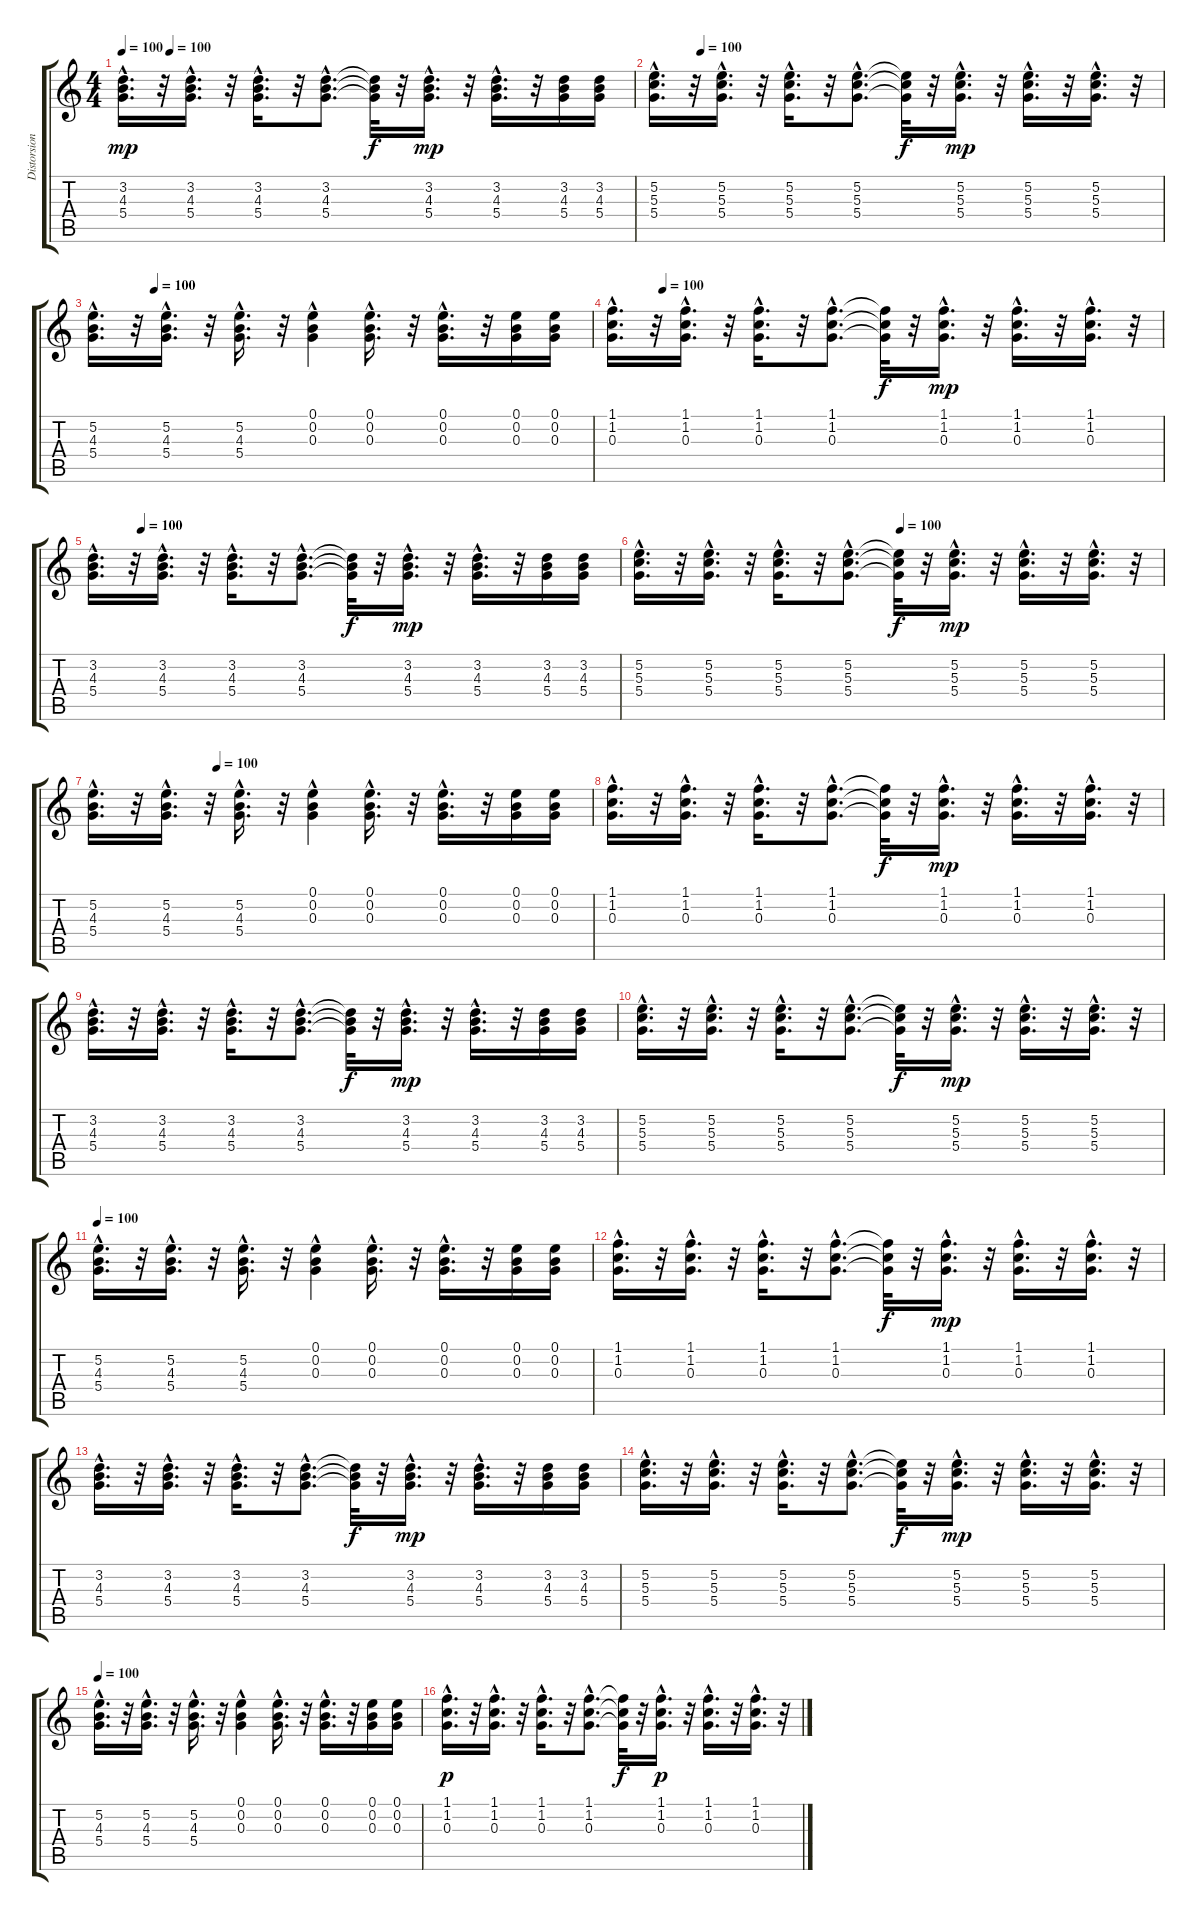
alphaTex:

\track ("Distorsion" "Distorsion") {instrument distortionguitar}
\staff {score tabs}
\tuning (E4 B3 G3 D3 A2 E2) {hide}
\ts (4 4)
\tempo 100
\tempo (100 0.09375)
\clef g2
\ks c
(3.2{hac} 4.3{hac} 5.4{hac}).16{d dy mp} r.32 (3.2{hac} 4.3{hac} 5.4{hac}).16{d} r.32 (3.2{hac} 4.3{hac} 5.4{hac}).16{d} r.32 (3.2{hac} 4.3{hac} 5.4{hac}).8{d} (3.2{t} 4.3{t} 5.4{t}).32{dy f} r.32 (3.2{hac} 4.3{hac} 5.4{hac}).16{d dy mp} r.32 (3.2{hac} 4.3{hac} 5.4{hac}).16{d} r.32 (3.2 4.3 5.4).16 (3.2 4.3 5.4).16 |
\tempo (100 0.09375)
(5.2{hac} 5.3{hac} 5.4{hac}).16{d} r.32 (5.2{hac} 5.3{hac} 5.4{hac}).16{d} r.32 (5.2{hac} 5.3{hac} 5.4{hac}).16{d} r.32 (5.2{hac} 5.3{hac} 5.4{hac}).8{d} (5.2{t} 5.3{t} 5.4{t}).32{dy f} r.32 (5.2{hac} 5.3{hac} 5.4{hac}).16{d dy mp} r.32 (5.2{hac} 5.3{hac} 5.4{hac}).16{d} r.32 (5.2{hac} 5.3{hac} 5.4{hac}).16{d} r.32 |
\tempo (100 0.125)
(5.2{hac} 4.3{hac} 5.4{hac}).16{d} r.32 (5.2{hac} 4.3{hac} 5.4{hac}).16{d} r.32 (5.2{hac} 4.3{hac} 5.4{hac}).16{d} r.32 (0.1{hac} 0.2 0.3).4 (0.1{hac} 0.2{hac} 0.3{hac}).16{d} r.32 (0.1{hac} 0.2{hac} 0.3{hac}).16{d} r.32 (0.1 0.2 0.3).16 (0.1 0.2 0.3).16 |
\tempo (100 0.09375)
(1.1{hac} 1.2{hac} 0.3{hac}).16{d} r.32 (1.1{hac} 1.2{hac} 0.3{hac}).16{d} r.32 (1.1{hac} 1.2{hac} 0.3{hac}).16{d} r.32 (1.1{hac} 1.2{hac} 0.3{hac}).8{d} (1.1{t} 1.2{t} 0.3{t}).32{dy f} r.32 (1.1{hac} 1.2{hac} 0.3{hac}).16{d dy mp} r.32 (1.1{hac} 1.2{hac} 0.3{hac}).16{d} r.32 (1.1{hac} 1.2{hac} 0.3{hac}).16{d} r.32 |
\tempo (100 0.09375)
(3.2{hac} 4.3{hac} 5.4{hac}).16{d} r.32 (3.2{hac} 4.3{hac} 5.4{hac}).16{d} r.32 (3.2{hac} 4.3{hac} 5.4{hac}).16{d} r.32 (3.2{hac} 4.3{hac} 5.4{hac}).8{d} (3.2{t} 4.3{t} 5.4{t}).32{dy f} r.32 (3.2{hac} 4.3{hac} 5.4{hac}).16{d dy mp} r.32 (3.2{hac} 4.3{hac} 5.4{hac}).16{d} r.32 (3.2 4.3 5.4).16 (3.2 4.3 5.4).16 |
\tempo (100 0.5)
(5.2{hac} 5.3{hac} 5.4{hac}).16{d} r.32 (5.2{hac} 5.3{hac} 5.4{hac}).16{d} r.32 (5.2{hac} 5.3{hac} 5.4{hac}).16{d} r.32 (5.2{hac} 5.3{hac} 5.4{hac}).8{d} (5.2{t} 5.3{t} 5.4{t}).32{dy f} r.32 (5.2{hac} 5.3{hac} 5.4{hac}).16{d dy mp} r.32 (5.2{hac} 5.3{hac} 5.4{hac}).16{d} r.32 (5.2{hac} 5.3{hac} 5.4{hac}).16{d} r.32 |
\tempo (100 0.25)
(5.2{hac} 4.3{hac} 5.4{hac}).16{d} r.32 (5.2{hac} 4.3{hac} 5.4{hac}).16{d} r.32 (5.2{hac} 4.3{hac} 5.4{hac}).16{d} r.32 (0.1{hac} 0.2 0.3).4 (0.1{hac} 0.2{hac} 0.3{hac}).16{d} r.32 (0.1{hac} 0.2{hac} 0.3{hac}).16{d} r.32 (0.1 0.2 0.3).16 (0.1 0.2 0.3).16 |
(1.1{hac} 1.2{hac} 0.3{hac}).16{d} r.32 (1.1{hac} 1.2{hac} 0.3{hac}).16{d} r.32 (1.1{hac} 1.2{hac} 0.3{hac}).16{d} r.32 (1.1{hac} 1.2{hac} 0.3{hac}).8{d} (1.1{t} 1.2{t} 0.3{t}).32{dy f} r.32 (1.1{hac} 1.2{hac} 0.3{hac}).16{d dy mp} r.32 (1.1{hac} 1.2{hac} 0.3{hac}).16{d} r.32 (1.1{hac} 1.2{hac} 0.3{hac}).16{d} r.32 |
(3.2{hac} 4.3{hac} 5.4{hac}).16{d} r.32 (3.2{hac} 4.3{hac} 5.4{hac}).16{d} r.32 (3.2{hac} 4.3{hac} 5.4{hac}).16{d} r.32 (3.2{hac} 4.3{hac} 5.4{hac}).8{d} (3.2{t} 4.3{t} 5.4{t}).32{dy f} r.32 (3.2{hac} 4.3{hac} 5.4{hac}).16{d dy mp} r.32 (3.2{hac} 4.3{hac} 5.4{hac}).16{d} r.32 (3.2 4.3 5.4).16 (3.2 4.3 5.4).16 |
(5.2{hac} 5.3{hac} 5.4{hac}).16{d} r.32 (5.2{hac} 5.3{hac} 5.4{hac}).16{d} r.32 (5.2{hac} 5.3{hac} 5.4{hac}).16{d} r.32 (5.2{hac} 5.3{hac} 5.4{hac}).8{d} (5.2{t} 5.3{t} 5.4{t}).32{dy f} r.32 (5.2{hac} 5.3{hac} 5.4{hac}).16{d dy mp} r.32 (5.2{hac} 5.3{hac} 5.4{hac}).16{d} r.32 (5.2{hac} 5.3{hac} 5.4{hac}).16{d} r.32 |
\tempo 100
(5.2{hac} 4.3{hac} 5.4{hac}).16{d} r.32 (5.2{hac} 4.3{hac} 5.4{hac}).16{d} r.32 (5.2{hac} 4.3{hac} 5.4{hac}).16{d} r.32 (0.1{hac} 0.2 0.3).4 (0.1{hac} 0.2{hac} 0.3{hac}).16{d} r.32 (0.1{hac} 0.2{hac} 0.3{hac}).16{d} r.32 (0.1 0.2 0.3).16 (0.1 0.2 0.3).16 |
(1.1{hac} 1.2{hac} 0.3{hac}).16{d} r.32 (1.1{hac} 1.2{hac} 0.3{hac}).16{d} r.32 (1.1{hac} 1.2{hac} 0.3{hac}).16{d} r.32 (1.1{hac} 1.2{hac} 0.3{hac}).8{d} (1.1{t} 1.2{t} 0.3{t}).32{dy f} r.32 (1.1{hac} 1.2{hac} 0.3{hac}).16{d dy mp} r.32 (1.1{hac} 1.2{hac} 0.3{hac}).16{d} r.32 (1.1{hac} 1.2{hac} 0.3{hac}).16{d} r.32 |
(3.2{hac} 4.3{hac} 5.4{hac}).16{d} r.32 (3.2{hac} 4.3{hac} 5.4{hac}).16{d} r.32 (3.2{hac} 4.3{hac} 5.4{hac}).16{d} r.32 (3.2{hac} 4.3{hac} 5.4{hac}).8{d} (3.2{t} 4.3{t} 5.4{t}).32{dy f} r.32 (3.2{hac} 4.3{hac} 5.4{hac}).16{d dy mp} r.32 (3.2{hac} 4.3{hac} 5.4{hac}).16{d} r.32 (3.2 4.3 5.4).16 (3.2 4.3 5.4).16 |
(5.2{hac} 5.3{hac} 5.4{hac}).16{d} r.32 (5.2{hac} 5.3{hac} 5.4{hac}).16{d} r.32 (5.2{hac} 5.3{hac} 5.4{hac}).16{d} r.32 (5.2{hac} 5.3{hac} 5.4{hac}).8{d} (5.2{t} 5.3{t} 5.4{t}).32{dy f} r.32 (5.2{hac} 5.3{hac} 5.4{hac}).16{d dy mp} r.32 (5.2{hac} 5.3{hac} 5.4{hac}).16{d} r.32 (5.2{hac} 5.3{hac} 5.4{hac}).16{d} r.32 |
\tempo 100
(5.2{hac} 4.3{hac} 5.4{hac}).16{d} r.32 (5.2{hac} 4.3{hac} 5.4{hac}).16{d} r.32 (5.2{hac} 4.3{hac} 5.4{hac}).16{d} r.32 (0.1{hac} 0.2 0.3).4 (0.1{hac} 0.2{hac} 0.3{hac}).16{d} r.32 (0.1{hac} 0.2{hac} 0.3{hac}).16{d} r.32 (0.1 0.2 0.3).16 (0.1 0.2 0.3).16 |
(1.1{hac} 1.2{hac} 0.3{hac}).16{d dy p} r.32 (1.1{hac} 1.2{hac} 0.3{hac}).16{d} r.32 (1.1{hac} 1.2{hac} 0.3{hac}).16{d} r.32 (1.1{hac} 1.2{hac} 0.3{hac}).8{d} (1.1{t} 1.2{t} 0.3{t}).32{dy f} r.32 (1.1{hac} 1.2{hac} 0.3{hac}).16{d dy p} r.32 (1.1{hac} 1.2{hac} 0.3{hac}).16{d} r.32 (1.1{hac} 1.2{hac} 0.3{hac}).16{d} r.32
